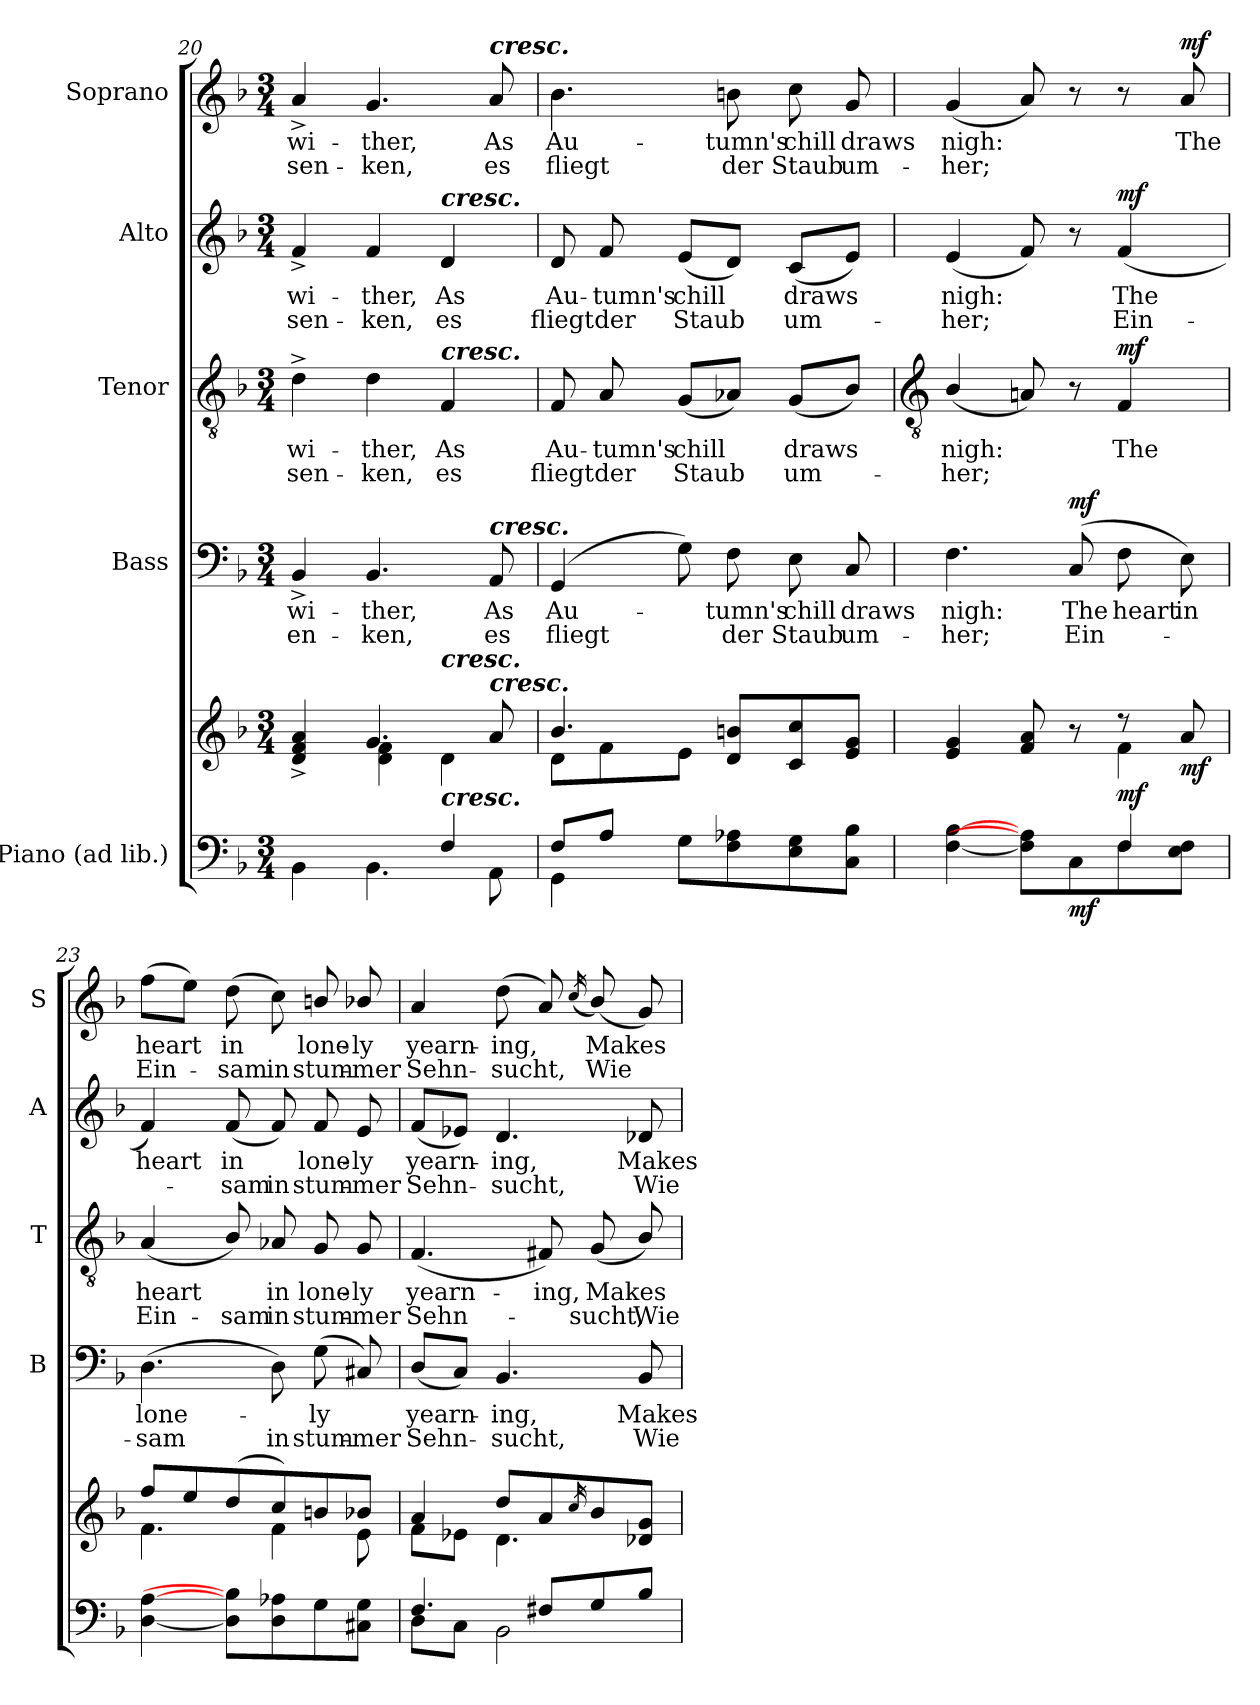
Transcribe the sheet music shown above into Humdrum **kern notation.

**kern	**kern	**dynam	**kern	**text	**text	**dynam	**kern	**text	**text	**dynam	**kern	**text	**text	**dynam	**kern	**text	**text	**dynam
*part5	*part5	*part5	*part4	*part4	*part4	*part4	*part3	*part3	*part3	*part3	*part2	*part2	*part2	*part2	*part1	*part1	*part1	*part1
*staff6	*staff5	*staff5/6	*staff4	*staff4	*staff4	*staff4	*staff3	*staff3	*staff3	*staff3	*staff2	*staff2	*staff2	*staff2	*staff1	*staff1	*staff1	*staff1
*I"Piano (ad lib.)	*	*	*I"Bass	*	*	*	*I"Tenor	*	*	*	*I"Alto	*	*	*	*I"Soprano	*	*	*
*	*	*	*I'B	*	*	*	*I'T	*	*	*	*I'A	*	*	*	*I'S	*	*	*
*clefF4	*clefG2	*	*clefF4	*	*	*	*clefGv2	*	*	*	*clefG2	*	*	*	*clefG2	*	*	*
*k[b-]	*k[b-]	*	*k[b-]	*	*	*	*k[b-]	*	*	*	*k[b-]	*	*	*	*k[b-]	*	*	*
*F:	*F:	*	*F:	*	*	*	*F:	*	*	*	*F:	*	*	*	*F:	*	*	*
*M3/4	*M3/4	*	*M3/4	*	*	*	*M3/4	*	*	*	*M3/4	*	*	*	*M3/4	*	*	*
=20	=20	=20	=20	=20	=20	=20	=20	=20	=20	=20	=20	=20	=20	=20	=20	=20	=20	=20
*^	*^	*	*	*	*	*	*	*	*	*	*	*	*	*	*	*	*	*
!	!	!	!	!	!	!LO:LY:b	!LO:LY:b	!	!	!LO:LY:b	!LO:LY:b	!	!	!LO:LY:b	!LO:LY:b	!	!	!LO:LY:b	!LO:LY:b	!
2ryy	4BB-\	4d/^ 4f/^ 4a/^	4ryy	.	4BB-^	wi-	-en-	.	4d^	wi-	-sen-	.	4f^	wi-	-sen-	.	4a^	wi-	-sen-	.
!	!	!	!	!	!	!LO:LY:b	!LO:LY:b	!	!	!LO:LY:b	!LO:LY:b	!	!	!LO:LY:b	!LO:LY:b	!	!	!LO:LY:b	!LO:LY:b	!
.	4.BB-\	4.g/	4d\ 4f\	.	4.BB-	-ther,	ken,	.	4d	-ther,	ken,	.	4f	-ther,	ken,	.	4.g	-ther,	ken,	.
!	!	!	!	!	!	!	!	!	!	!	!	!	!LO:TX:a:Bi:t=cresc.	!	!	!	!	!	!	!
!	!	!	!	!	!	!	!	!	!LO:TX:a:Bi:t=cresc.	!	!	!	!	!	!	!	!	!	!	!
!	!	!	!LO:TX:a:Bi:t=cresc.	!	!	!	!	!	!	!	!	!	!	!	!	!	!	!	!	!
!LO:TX:a:Bi:t=cresc.	!	!	!	!	!	!	!	!	!	!	!	!	!	!	!	!	!	!	!	!
!	!	!	!	!	!	!	!	!	!	!LO:LY:b	!LO:LY:b	!	!	!LO:LY:b	!LO:LY:b	!	!	!	!	!
4F/	.	.	4d\	.	.	.	.	.	4F	As	es	.	4d	As	es	.	.	.	.	.
!	!	!	!	!	!	!	!	!	!	!	!	!	!	!	!	!	!LO:TX:a:Bi:t=cresc.	!	!	!
!	!	!	!	!	!LO:TX:a:Bi:t=cresc.	!	!	!	!	!	!	!	!	!	!	!	!	!	!	!
!	!	!LO:TX:a:Bi:t=cresc.	!	!	!	!	!	!	!	!	!	!	!	!	!	!	!	!	!	!
!	!	!	!	!	!	!LO:LY:b	!LO:LY:b	!	!	!	!	!	!	!	!	!	!	!LO:LY:b	!LO:LY:b	!
.	8AA\	8a/	.	.	8AA	As	es	.	.	.	.	.	.	.	.	.	8a	As	es	.
=21	=21	=21	=21	=21	=21	=21	=21	=21	=21	=21	=21	=21	=21	=21	=21	=21	=21	=21	=21	=21
!	!	!	!	!	!	!LO:LY:b	!LO:LY:b	!	!	!LO:LY:b	!LO:LY:b	!	!	!LO:LY:b	!LO:LY:b	!	!	!LO:LY:b	!LO:LY:b	!
8F/L	4GG\	4.b-/	8d\L	.	(<4GG	Au-	fliegt	.	8F	Au-	-fliegt	.	8d	Au-	-fliegt	.	4.b-	Au-	-fliegt	.
!	!	!	!	!	!	!	!	!	!	!LO:LY:b	!LO:LY:b	!	!	!LO:LY:b	!LO:LY:b	!	!	!	!	!
8A/J	.	.	8f\	.	.	.	.	.	8A	tumn's	der	.	8f	tumn's	der	.	.	.	.	.
!	!	!	!	!	!	!	!	!	!	!LO:LY:b	!LO:LY:b	!	!	!LO:LY:b	!LO:LY:b	!	!	!	!	!
2ryy	8G\L	.	8e\J	.	8G)	.	.	.	(<8GL	chill	Staub	.	(<8eL	chill	Staub	.	.	.	.	.
!	!	!	!	!	!	!LO:LY:b	!LO:LY:b	!	!	!	!	!	!	!	!	!	!	!LO:LY:b	!LO:LY:b	!
.	8F\ 8A-X\	8d/ 8bn/L	4.ryy	.	8F	tumn's	der	.	8A-XJ)	.	.	.	8dJ)	.	.	.	8bn	tumn's	der	.
!	!	!	!	!	!	!LO:LY:b	!LO:LY:b	!	!	!LO:LY:b	!LO:LY:b	!	!	!LO:LY:b	!LO:LY:b	!	!	!LO:LY:b	!LO:LY:b	!
.	8E\ 8G\	8c/ 8cc/	.	.	8E	chill	Staub	.	(<8GL	draws	um-	.	(<8cL	draws	um-	.	8cc	chill	Staub	.
!	!	!	!	!	!	!LO:LY:b	!LO:LY:b	!	!	!	!	!	!	!	!	!	!	!LO:LY:b	!LO:LY:b	!
.	8C\ 8B-\J	8e/ 8g/J	.	.	8C	draws	um-	.	8B-J)	.	.	.	8eJ)	.	.	.	8g	draws	um-	.
!!LO:LB:g=z
=22	=22	=22	=22	=22	=22	=22	=22	=22	=22	=22	=22	=22	=22	=22	=22	=22	=22	=22	=22	=22
*	*	*	*	*	*	*	*	*	*clefGv2	*	*	*	*	*	*	*	*	*	*	*
!	!	!	!	!	!	!LO:LY:b	!LO:LY:b	!	!	!LO:LY:b	!LO:LY:b	!	!	!LO:LY:b	!LO:LY:b	!	!	!LO:LY:b	!LO:LY:b	!
2ryy	[4F\ [4B-\	4e/ 4g/	4.ryy	.	4.F	-nigh:	her;	.	(<4B-/	nigh:	her;	.	(<4e	nigh:	her;	.	(<4g	-nigh:	her;	.
.	8F\] 8A\]L	8f/ 8a/	.	.	.	.	.	.	8An)	.	.	.	8f)	.	.	.	8a)	.	.	.
!	!	!	!	!LO:DY:b=2	!	!LO:LY:b	!LO:LY:b	!LO:DY:b	!	!	!	!	!	!	!	!	!	!	!	!
.	8C\	8ryy	8r	mf	(>8C	The	Ein-	mf	8r	.	.	.	8r	.	.	.	8r	.	.	.
!	!	!	!	!LO:DY:b	!	!LO:LY:b	!	!	!	!LO:LY:b	!	!LO:DY:b	!	!LO:LY:b	!LO:LY:b	!LO:DY:b	!	!	!	!
4F/	8F\	8r	4f\	mf	8F	heart	.	.	4F	The	.	mf	(<4f	The	Ein-	mf	8r	.	.	.
!	!	!	!	!LO:DY:b	!	!LO:LY:b	!	!	!	!	!	!	!	!	!	!	!	!LO:LY:b	!	!LO:DY:b
.	8E\ 8F\J	8a/	.	mf	8E)	in	.	.	.	.	.	.	.	.	.	.	8a	The	.	mf
=23	=23	=23	=23	=23	=23	=23	=23	=23	=23	=23	=23	=23	=23	=23	=23	=23	=23	=23	=23	=23
!	!	!	!	!	!	!LO:LY:b	!LO:LY:b	!	!	!LO:LY:b	!LO:LY:b	!	!	!LO:LY:b	!	!	!	!LO:LY:b	!LO:LY:b	!
2ryy	[4D\ [4A\	8ff/L	4.f\	.	(>4.D	lone-	sam	.	(<4A	heart	Ein-	.	4f)	heart	.	.	(>8ffL	heart	Ein-	.
.	.	8ee/	.	.	.	.	.	.	.	.	.	.	.	.	.	.	8eeJ)	.	.	.
!	!	!	!	!	!	!	!	!	!	!	!LO:LY:b	!	!	!LO:LY:b	!LO:LY:b	!	!	!LO:LY:b	!LO:LY:b	!
.	8D\] 8B-\]L	(>8dd/	.	.	.	.	.	.	8B-/)	.	-sam	.	(<8f	in	sam	.	(>8dd	in	sam	.
!	!	!	!	!	!	!	!LO:LY:b	!	!	!LO:LY:b	!LO:LY:b	!	!	!	!LO:LY:b	!	!	!	!LO:LY:b	!
.	8D\ 8A-X\	8cc/)	4f\	.	8D)	.	in	.	8A-X	in	in	.	8f)	.	in	.	8cc)	.	in	.
!	!	!	!	!	!	!LO:LY:b	!LO:LY:b	!	!	!LO:LY:b	!LO:LY:b	!	!	!LO:LY:b	!LO:LY:b	!	!	!LO:LY:b	!LO:LY:b	!
8ryy	8G\	8bn/	.	.	(<8G	ly	stum-	.	8G	lone-	-stum-	.	8f	lone-	-stum-	.	8bn/	lone-	-stum-	.
!	!	!	!	!	!	!	!LO:LY:b	!	!	!LO:LY:b	!LO:LY:b	!	!	!LO:LY:b	!LO:LY:b	!	!	!LO:LY:b	!LO:LY:b	!
8ryy	8C#X\ 8G\J	8b-X/J	8e\	.	8C#X)	.	-mer	.	8G	-ly	mer	.	8e	-ly	mer	.	8b-X/	-ly	mer	.
=24	=24	=24	=24	=24	=24	=24	=24	=24	=24	=24	=24	=24	=24	=24	=24	=24	=24	=24	=24	=24
!	!	!	!	!	!	!LO:LY:b	!LO:LY:b	!	!	!LO:LY:b	!LO:LY:b	!	!	!LO:LY:b	!LO:LY:b	!	!	!LO:LY:b	!LO:LY:b	!
4.F/	8D\L	4a/	8f\L	.	(<8DL	yearn-	Sehn-	.	(<4.F	yearn-	-Sehn-	.	(<8fL	yearn-	Sehn-	.	4a	yearn-	-Sehn-	.
.	8C\J	.	8e-X\J	.	8CJ)	.	.	.	.	.	.	.	8e-XJ)	.	.	.	.	.	.	.
!	!	!	!	!	!	!LO:LY:b	!LO:LY:b	!	!	!	!	!	!	!LO:LY:b	!LO:LY:b	!	!	!LO:LY:b	!LO:LY:b	!
.	2BB-\	8dd/L	4.d\	.	4.BB-	ing,	sucht,	.	.	.	.	.	4.d	ing,	sucht,	.	(>8ddL	-ing,	sucht,	.
!	!	!	!	!	!	!	!	!	!	!LO:LY:b	!	!	!	!	!	!	!	!	!	!
8F#X/L	.	8a/	.	.	.	.	.	.	8F#X)	ing,	.	.	.	.	.	.	8a)	.	.	.
.	.	16qcc/L	.	.	.	.	.	.	.	.	.	.	.	.	.	.	(<16qcc/J	.	.	.
!	!	!	!	!	!	!	!	!	!	!LO:LY:b	!LO:LY:b	!	!	!	!	!	!	!LO:LY:b	!LO:LY:b	!
8G/	.	8b-/	.	.	.	.	.	.	(<8G	Makes	sucht,	.	.	.	.	.	(<8b-/L)	Makes	Wie	.
!	!	!	!	!	!	!LO:LY:b	!LO:LY:b	!	!	!	!LO:LY:b	!	!	!LO:LY:b	!LO:LY:b	!	!	!	!	!
8B-/J	.	8d-X/ 8g/J	8ryy	.	8BB-	Makes	Wie	.	8B-/)	.	Wie	.	8d-X	Makes	Wie	.	8gJ)	.	.	.
*v	*v	*	*	*	*	*	*	*	*	*	*	*	*	*	*	*	*	*	*	*
*	*v	*v	*	*	*	*	*	*	*	*	*	*	*	*	*	*	*	*	*
=	=	=	=	=	=	=	=	=	=	=	=	=	=	=	=	=	=	=
*-	*-	*-	*-	*-	*-	*-	*-	*-	*-	*-	*-	*-	*-	*-	*-	*-	*-	*-
